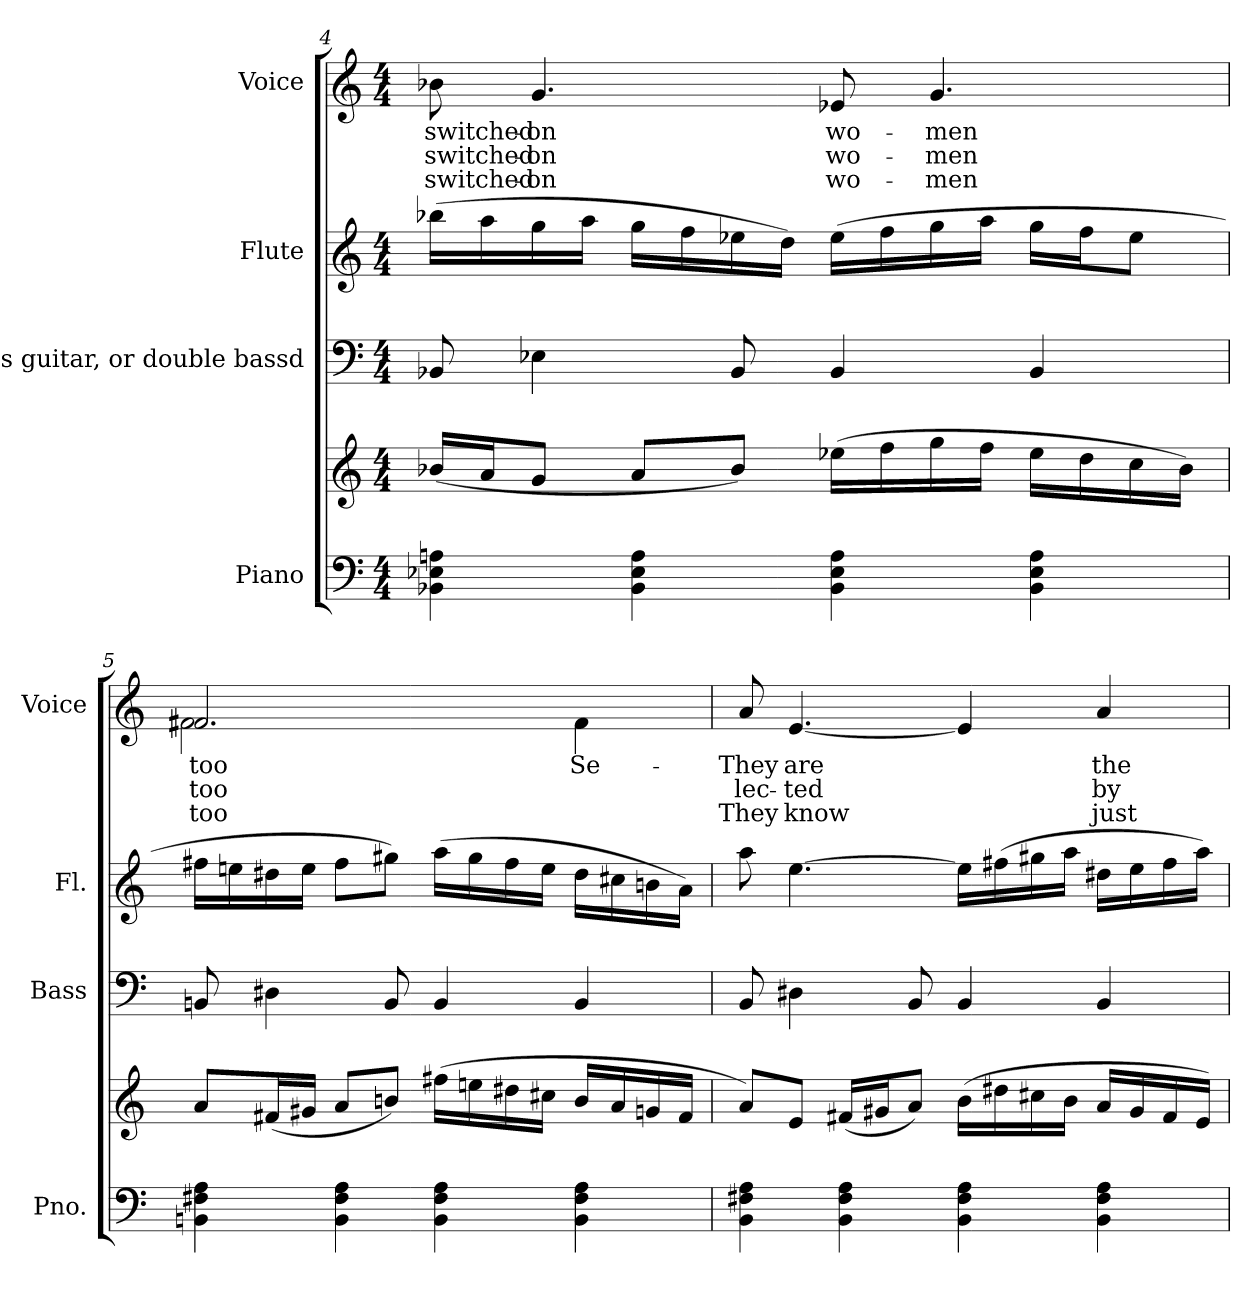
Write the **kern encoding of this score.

**kern	**kern	**kern	**kern	**kern	**text	**text	**text
*part4	*part4	*part3	*part2	*part1	*part1	*part1	*part1
*staff5	*staff4	*staff3	*staff2	*staff1	*staff1	*staff1	*staff1
*I"Piano	*	*I"Bass guitar, or double bassd	*I"Flute	*I"Voice	*	*	*
*I'Pno.	*	*I'Bass	*I'Fl.	*I'Voice	*	*	*
!!LO:LB:g=z
*clefF4	*clefG2	*clefF4	*clefG2	*clefG2	*	*	*
*	*	*ITrd7c12	*	*	*	*	*
*k[]	*k[]	*k[]	*k[]	*k[]	*	*	*
*C:	*C:	*C:	*C:	*C:	*	*	*
*M4/4	*M4/4	*M4/4	*M4/4	*M4/4	*	*	*
=4	=4	=4	=4	=4	=4	=4	=4
!	!	!	!	!	!LO:LY:b:color=#000000	!LO:LY:b:color=#000000	!LO:LY:b:color=#000000
4BB-Xi\ 4E-Xi 4Ani	(16b-Xi/LL	8BBB-Xi/	(16bb-Xi\LL	8b-Xi\	switched-	switched-	switched-
.	16ai/J	.	16aai\	.	.	.	.
!	!	!	!	!	!LO:LY:b:color=#000000	!LO:LY:b:color=#000000	!LO:LY:b:color=#000000
.	8gi/J	4EE-Xi\	16ggi\	4.gi/	-on	-on	-on
.	.	.	16aai\JJ	.	.	.	.
4BB-i\ 4E-i 4Ai	8ai/L	.	16ggi\LL	.	.	.	.
.	.	.	16ffi\	.	.	.	.
.	8b-i/J)	8BBB-i/	16ee-Xi\	.	.	.	.
.	.	.	16ddi\JJ)	.	.	.	.
!	!	!	!	!	!LO:LY:b:color=#000000	!LO:LY:b:color=#000000	!LO:LY:b:color=#000000
4BB-i\ 4E-i 4Ai	(16ee-Xi\LL	4BBB-i/	(16ee-i\LL	8e-Xi/	wo-	wo-	wo-
.	16ffi\	.	16ffi\	.	.	.	.
!	!	!	!	!	!LO:LY:b:color=#000000	!LO:LY:b:color=#000000	!LO:LY:b:color=#000000
.	16ggi\	.	16ggi\	4.gi/	-men	-men	-men
.	16ffi\JJ	.	16aai\JJ	.	.	.	.
4BB-i\ 4E-i 4Ai	16ee-i\LL	4BBB-i/	16ggi\LL	.	.	.	.
.	16ddi\	.	16ffi\J	.	.	.	.
.	16cci\	.	8ee-i\J	.	.	.	.
.	16b-i\JJ)	.	.	.	.	.	.
=5	=5	=5	=5	=5	=5	=5	=5
!	!	!	!	!	!LO:LY:b:color=#000000	!LO:LY:b:color=#000000	!LO:LY:b:color=#000000
*	*	*	*	*^	*	*	*
4BBni\ 4F#Xi 4Ai	8ai/L	8BBBni/	16ff#Xi\LL	2.f#Xi/	2f#i\	too	too	too
.	.	.	16eeni\	.	.	.	.	.
.	(16f#Xi/L	4DD#Xi\	16dd#Xi\	.	.	.	.	.
.	16g#Xi/JJ	.	16eei\JJ	.	.	.	.	.
4BBi\ 4F#i 4Ai	8ai/L	.	8ff#i\L	.	.	.	.	.
.	8bni/J)	8BBBi/	8gg#Xi\J)	.	.	.	.	.
4BBi\ 4F#i 4Ai	(16ff#Xi\LL	4BBBi/	(16aai\LL	.	2ryy	.	.	.
.	16eeni\	.	16gg#i\	.	.	.	.	.
.	16dd#Xi\	.	16ff#i\	.	.	.	.	.
.	16cc#Xi\JJ	.	16eei\JJ	.	.	.	.	.
!	!	!	!	!	!	!LO:LY:b:color=#000000	!	!
4BBi\ 4F#i 4Ai	16bi/LL	4BBBi/	16dd#i\LL	4f#i\	.	Se-	.	.
.	16ai/	.	16cc#Xi\	.	.	.	.	.
.	16gni/	.	16bni\	.	.	.	.	.
.	16f#i/JJ	.	16ai\JJ)	.	.	.	.	.
*	*	*	*	*v	*v	*	*	*
=6	=6	=6	=6	=6	=6	=6	=6
!	!	!	!	!	!LO:LY:b:color=#000000	!LO:LY:b:color=#000000	!LO:LY:b:color=#000000
4BBi\ 4F#Xi 4Ai	8ai/L)	8BBBi/	8aai\	8ai/	They	-lec-	They
!	!	!	!	!	!LO:LY:b:color=#000000	!LO:LY:b:color=#000000	!LO:LY:b:color=#000000
.	8ei/J	4DD#Xi\	[4.eei\	[4.ei/	are	-ted	know
4BBi\ 4F#i 4Ai	(16f#Xi/LL	.	.	.	.	.	.
.	16g#Xi/J	.	.	.	.	.	.
.	8ai/J)	8BBBi/	.	.	.	.	.
4BBi\ 4F#i 4Ai	(16bi\LL	4BBBi/	16eei\LL]	4ei/]	.	.	.
.	16dd#Xi\	.	(16ff#Xi\	.	.	.	.
.	16cc#Xi\	.	16gg#Xi\	.	.	.	.
.	16bi\JJ	.	16aai\JJ	.	.	.	.
!	!	!	!	!	!LO:LY:b:color=#000000	!LO:LY:b:color=#000000	!LO:LY:b:color=#000000
4BBi\ 4F#i 4Ai	16ai/LL	4BBBi/	16dd#Xi\LL	4ai/	the	by	just
.	16g#i/	.	16eei\	.	.	.	.
.	16f#i/	.	16ff#i\	.	.	.	.
.	16ei/JJ)	.	16aai\JJ)	.	.	.	.
=	=	=	=	=	=	=	=
*-	*-	*-	*-	*-	*-	*-	*-
